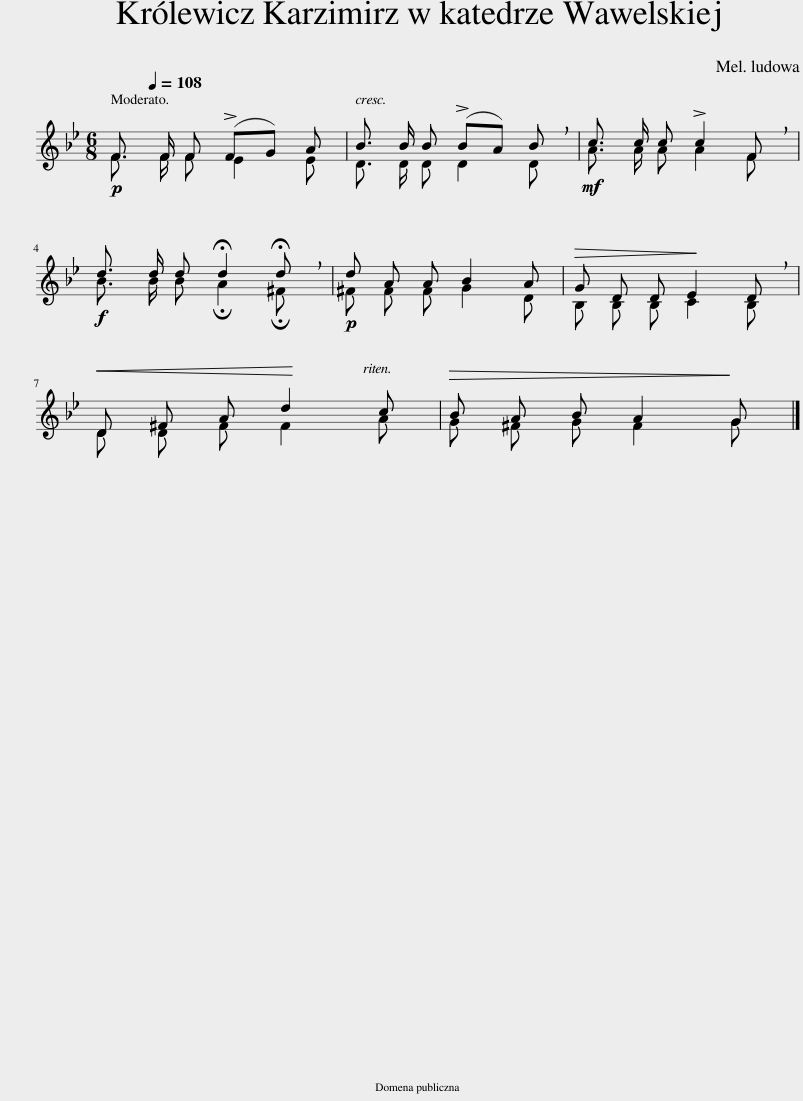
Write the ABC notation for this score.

X:1
%%score ( 1 2 )
L:1/8
Q:1/4=108
M:6/8
I:linebreak $
K:Bb
V:1 treble
V:2 treble
V:1
!p! F3/2 F/ F (!>!FG) A | B3/2 B/ B (!>!BA) !breath!B |!mf! c3/2 c/ c !>!c2 !breath!F |$!f! d3/2 d/ d !fermata!d2 !breath!!fermata!d |!p! d A A B2 A | %5
!>(! G D D E2 !breath!D!>)! |$!<(! D ^F A d2 c!<)! |!>(! B A B A2 G!>)! |] %8
V:2
 F3/2 F/ F E2 E | D3/2 D/ D D2 D | A3/2 A/ A A2 F |$ B3/2 B/ B !fermata!A2 !fermata!^F | ^F F F G2 D | %5
 B, B, B, C2 B, |$ D D ^F F2 A | G ^F G F2 G |] %8
